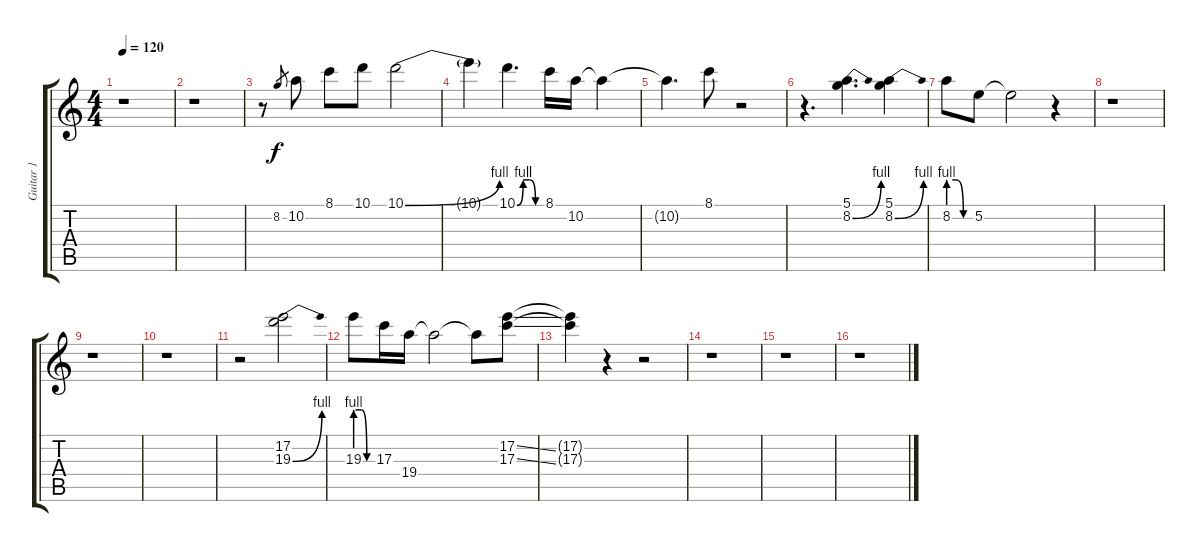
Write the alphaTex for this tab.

\track ("Guitar 1" "Guitar 1") {instrument overdrivenguitar}
\staff {score tabs}
\tuning (E4 B3 G3 D3 A2 E2) {hide}
\ts (4 4)
\tempo 120
\clef g2
\ks c
r.1{dy f instrument overdrivenguitar} |
r.1 |
r.8 8.2.8{gr} 10.2.8 8.1.8 10.1.8 10.1{be (bend 0 0 60 4)}.2 |
10.1{t}.4 10.1{be (custom 0 0 15 4 30 4 45 0 60 0)}.4{d} 8.1.16 10.2.16 10.2{t}.4 |
10.2{t}.4{d} 8.1.8 r.2 |
r.4{d} (5.1 8.2{be (bend 0 0 60 4)}).4{d} (5.1 8.2{be (bend 0 0 60 4)}).4 |
8.2{be (custom 0 4 20 4 40 0 60 0)}.8 5.2.8 5.2{t}.2 r.4 |
r.1 |
r.1 |
r.1 |
r.2 (17.2 19.3{be (bend 0 0 60 4)}).2 |
19.3{be (custom 0 4 20 4 40 0 60 0)}.8 17.3.16 19.4.16 19.4{t}.2 19.4{t}.8 (17.2{ss} 17.3{ss}).8 |
(17.2{t} 17.3{t}).4 r.4 r.2 |
r.1 |
r.1 |
r.1
